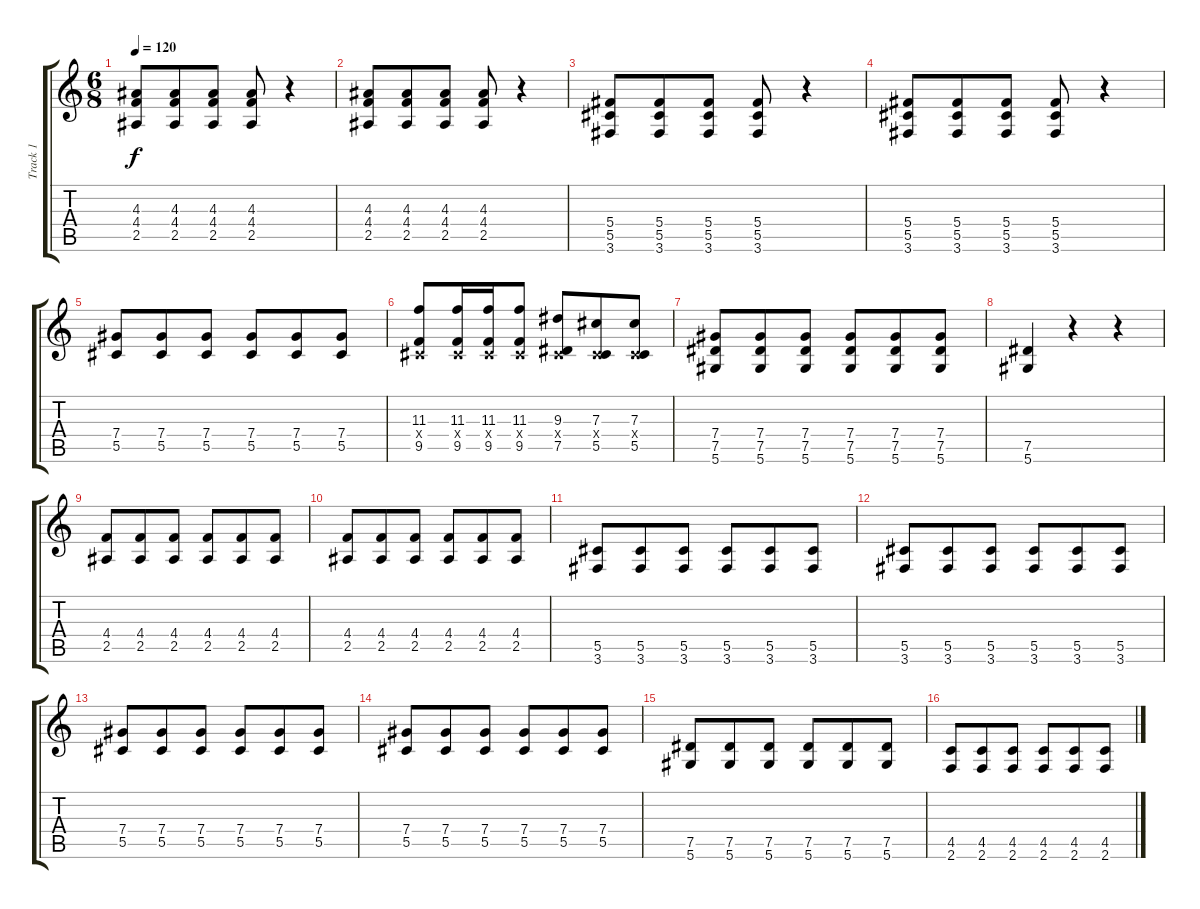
\track ("Track 1" "Track 1") {instrument overdrivenguitar}
\staff {score tabs}
\tuning (Eb4 Bb3 Gb3 Db3 Ab2 Eb2) {hide}
\ts (6 8)
\tempo 120
\clef g2
\ks c
(4.3 4.4 2.5).8{dy f instrument overdrivenguitar} (4.3 4.4 2.5).8 (4.3 4.4 2.5).8 (4.3 4.4 2.5).8 r.4 |
(4.3 4.4 2.5).8 (4.3 4.4 2.5).8 (4.3 4.4 2.5).8 (4.3 4.4 2.5).8 r.4 |
(5.4 5.5 3.6).8{instrument overdrivenguitar} (5.4 5.5 3.6).8 (5.4 5.5 3.6).8 (5.4 5.5 3.6).8 r.4 |
(5.4 5.5 3.6).8 (5.4 5.5 3.6).8 (5.4 5.5 3.6).8 (5.4 5.5 3.6).8 r.4 |
(7.4 5.5).8 (7.4 5.5).8 (7.4 5.5).8 (7.4 5.5).8 (7.4 5.5).8 (7.4 5.5).8 |
(11.3 0.4{x} 9.5).8 (11.3 0.4{x} 9.5).16 (11.3 0.4{x} 9.5).16 (11.3 0.4{x} 9.5).8 (9.3 0.4{x} 7.5).8 (7.3 0.4{x} 5.5).8 (7.3 0.4{x} 5.5).8 |
(7.4 7.5 5.6).8 (7.4 7.5 5.6).8 (7.4 7.5 5.6).8 (7.4 7.5 5.6).8 (7.4 7.5 5.6).8 (7.4 7.5 5.6).8 |
(7.5 5.6).4 r.4 r.4 |
(4.4 2.5).8 (4.4 2.5).8 (4.4 2.5).8 (4.4 2.5).8 (4.4 2.5).8 (4.4 2.5).8 |
(4.4 2.5).8 (4.4 2.5).8 (4.4 2.5).8 (4.4 2.5).8 (4.4 2.5).8 (4.4 2.5).8 |
(5.5 3.6).8 (5.5 3.6).8 (5.5 3.6).8 (5.5 3.6).8 (5.5 3.6).8 (5.5 3.6).8 |
(5.5 3.6).8 (5.5 3.6).8 (5.5 3.6).8 (5.5 3.6).8 (5.5 3.6).8 (5.5 3.6).8 |
(7.4 5.5).8 (7.4 5.5).8 (7.4 5.5).8 (7.4 5.5).8 (7.4 5.5).8 (7.4 5.5).8 |
(7.4 5.5).8 (7.4 5.5).8 (7.4 5.5).8 (7.4 5.5).8 (7.4 5.5).8 (7.4 5.5).8 |
(7.5 5.6).8 (7.5 5.6).8 (7.5 5.6).8 (7.5 5.6).8 (7.5 5.6).8 (7.5 5.6).8 |
(4.5 2.6).8 (4.5 2.6).8 (4.5 2.6).8 (4.5 2.6).8 (4.5 2.6).8 (4.5 2.6).8
